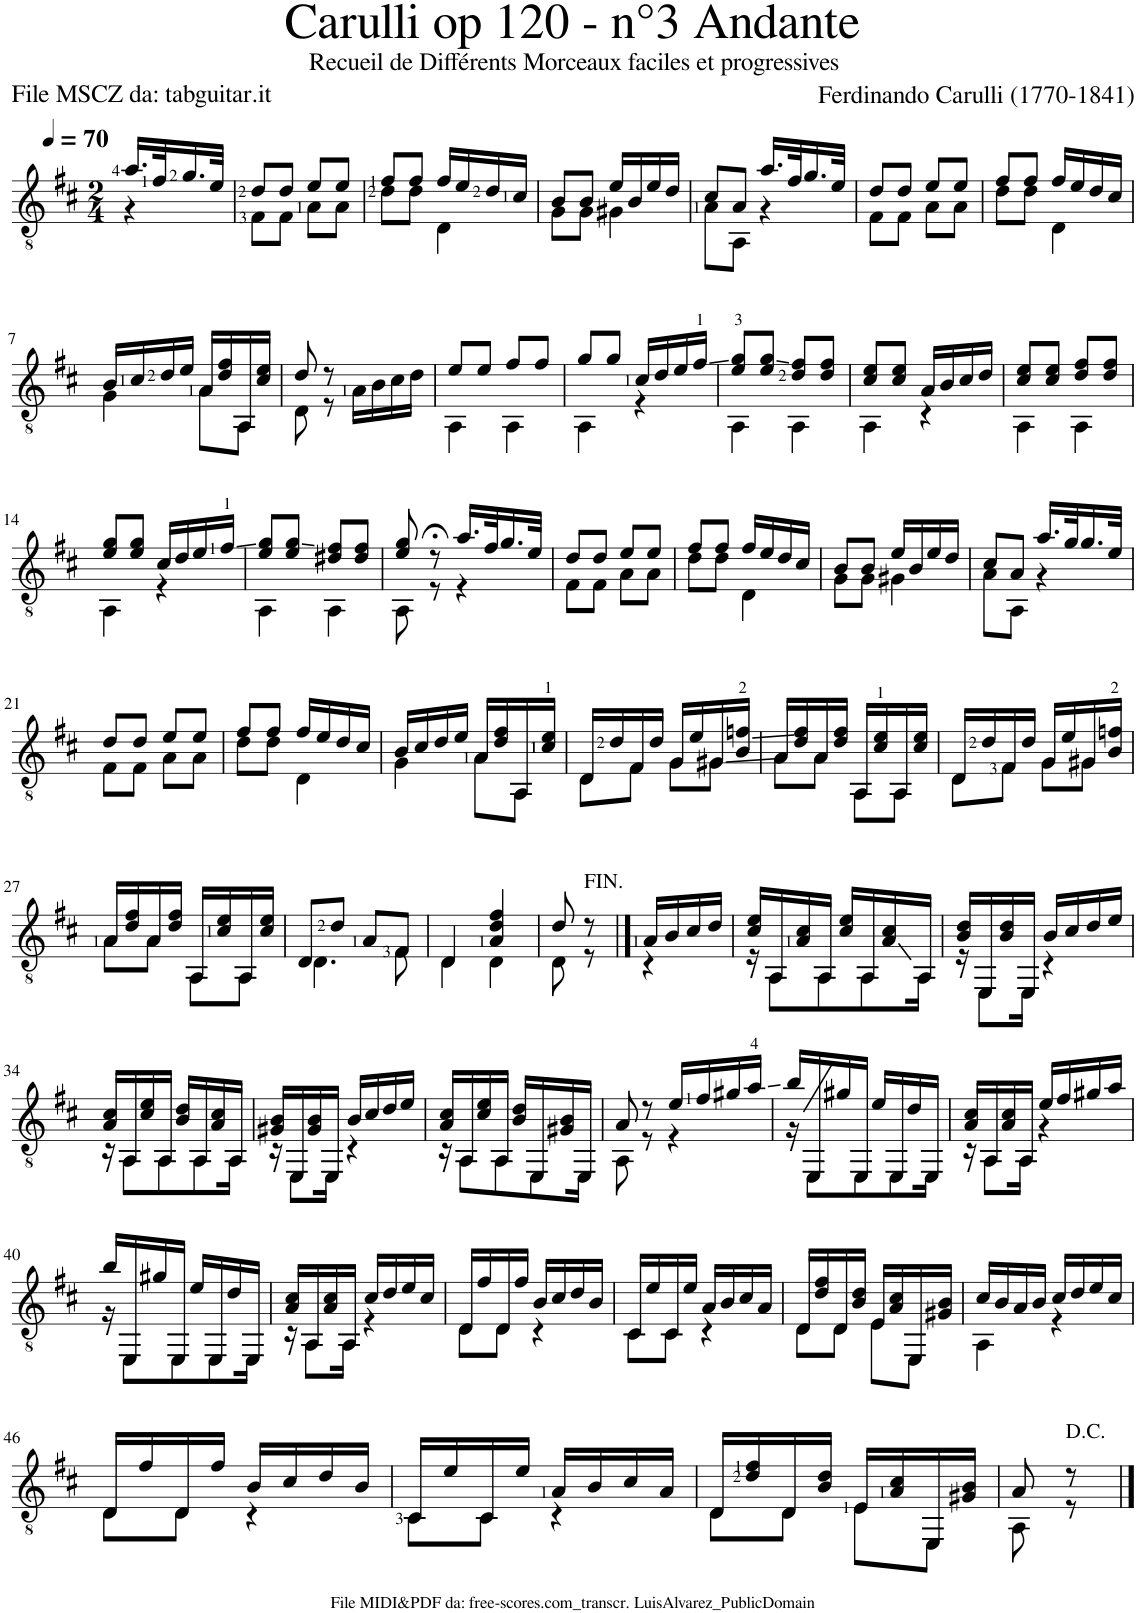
**kern
*part1
*staff1
*I"Guitar
*I'Guit.
*clefGv2
*k[f#c#]
*M2/4
*MM70
=
*^
16.a/LL	4r
32f#/K	.
16.g/	.
32e/JJk	.
=1	=1
8d/L	8F#\L
8d/J	8F#\J
8e/L	8A\L
8e/J	8A\J
=2	=2
8f#/L	8d\L
8f#/J	8d\J
16f#/LL	4D\
16e/	.
16d/	.
16c#/JJ	.
=3	=3
8B/L	8G\L
8B/J	8G\J
16e/LL	4G#X\
16B/	.
16e/	.
16d/JJ	.
=4	=4
8c#/L	8A\L
8A/J	8AA\J
16.a/LL	4r
32f#/K	.
16.g/	.
32e/JJk	.
=5	=5
8d/L	8F#\L
8d/J	8F#\J
8e/L	8A\L
8e/J	8A\J
=6	=6
8f#/L	8d\L
8f#/J	8d\J
16f#/LL	4D\
16e/	.
16d/	.
16c#/JJ	.
!!LO:LB:g=z	!!
=7	=7
16B/LL	4G\
16c#/	.
16d/	.
16e/JJ	.
16A/LL	8A\L
16d/ 16f#/	.
16AA/	8AA\J
16c#/ 16e/JJ	.
=8	=8
8d/	8D\
8r	8r
16A\LL	4ryy
16B\	.
16c#\	.
16d\JJ	.
=9	=9
8e/L	4AA\
8e/J	.
8f#/L	4AA\
8f#/J	.
=10	=10
8g/L	4AA\
8g/J	.
16c#/LL	4r
16d/	.
16e/	.
16f#/JJ	.
=11	=11
8e/ 8g/L	4AA\
8e/ 8g/J	.
8d/ 8f#/L	4AA\
8d/ 8f#/J	.
=12	=12
8c#/ 8e/L	4AA\
8c#/ 8e/J	.
16A/LL	4r
16B/	.
16c#/	.
16d/JJ	.
=13	=13
8c#/ 8e/L	4AA\
8c#/ 8e/J	.
8d/ 8f#/L	4AA\
8d/ 8f#/J	.
!!LO:LB:g=z	!!
=14	=14
8e/ 8g/L	4AA\
8e/ 8g/J	.
16c#/LL	4r
16d/	.
16e/	.
16f#/JJ	.
=15	=15
8e/ 8g/L	4AA\
8e/ 8g/J	.
8d#X/ 8f#/L	4AA\
8d#/ 8f#/J	.
=16	=16
8e/ 8g/	8AA\
8r;<	8r
16.a/LL	4r
32f#/K	.
16.g/	.
32e/JJk	.
=17	=17
8d/L	8F#\L
8d/J	8F#\J
8e/L	8A\L
8e/J	8A\J
=18	=18
8f#/L	8d\L
8f#/J	8d\J
16f#/LL	4D\
16e/	.
16d/	.
16c#/JJ	.
=19	=19
8B/L	8G\L
8B/J	8G\J
16e/LL	4G#X\
16B/	.
16e/	.
16d/JJ	.
=20	=20
8c#/L	8A\L
8A/J	8AA\J
16.a/LL	4r
32g/K	.
16.g/	.
32e/JJk	.
!!LO:LB:g=z	!!
=21	=21
8d/L	8F#\L
8d/J	8F#\J
8e/L	8A\L
8e/J	8A\J
=22	=22
8f#/L	8d\L
8f#/J	8d\J
16f#/LL	4D\
16e/	.
16d/	.
16c#/JJ	.
=23	=23
16B/LL	4G\
16c#/	.
16d/	.
16e/JJ	.
16A/LL	8A\L
16d/ 16f#/	.
16AA/	8AA\J
16c#/ 16e/JJ	.
=24	=24
16D/LL	8D\L
16d/	.
16F#/	8F#\J
16d/JJ	.
16G/LL	8G\L
16e/	.
16G#X/	8G#\J
16B/ 16fn/JJ	.
=25	=25
16A/LL	8A\L
16d/ 16f#/	.
16A/	8A\J
16d/ 16f#/JJ	.
16AA/LL	8AA\L
16c#/ 16e/	.
16AA/	8AA\J
16c#/ 16e/JJ	.
=26	=26
16D/LL	8D\L
16d/	.
16F#/	8F#\J
16d/JJ	.
16G/LL	8G\L
16e/	.
16G#X/	8G#\J
16B/ 16fn/JJ	.
!!LO:LB:g=z	!!
=27	=27
16A/LL	8A\L
16d/ 16f#/	.
16A/	8A\J
16d/ 16f#/JJ	.
16AA/LL	8AA\L
16c#/ 16e/	.
16AA/	8AA\J
16c#/ 16e/JJ	.
=28	=28
8D/L	4.D\
8d/J	.
8A/L	.
8F#/J	8F#\
=29	=29
4D/	4D\
4A/ 4d/ 4f#/	4D\
=30	=30
8d/	8D\
!LO:TX:a:t=FIN.	!
8r	8r
==31	==31
16A/LL	4r
16B/	.
16c#/	.
16d/JJ	.
=32	=32
16c#/ 16e/LL	16r
16AA/	8AA\L
16A/ 16c#/	.
16AA/JJ	8AA\
16c#/ 16e/LL	.
16AA/	8AA\
16A/ 16c#/	.
16AA/JJ	16AA\Jk
=33	=33
16B/ 16d/LL	16r
16EE/	8EE\L
16B/ 16d/	.
16EE/JJ	16EE\Jk
16B/LL	4r
16c#/	.
16d/	.
16e/JJ	.
!!LO:LB:g=z	!!
=34	=34
16A/ 16c#/LL	16r
16AA/	8AA\L
16c#/ 16e/	.
16AA/JJ	8AA\
16B/ 16d/LL	.
16AA/	8AA\
16A/ 16c#/	.
16AA/JJ	16AA\Jk
=35	=35
16G#X/ 16B/LL	16r
16EE/	8EE\L
16G#/ 16B/	.
16EE/JJ	16EE\Jk
16B/LL	4r
16c#/	.
16d/	.
16e/JJ	.
=36	=36
16A/ 16c#/LL	16r
16AA/	8AA\L
16c#/ 16e/	.
16AA/JJ	8AA\
16B/ 16d/LL	.
16EE/	8EE\
16G#X/ 16B/	.
16EE/JJ	16EE\Jk
=37	=37
8A/	8AA\
8r	8r
16e/LL	4r
16f#/	.
16g#X/	.
16a/JJ	.
=38	=38
16b/LL	16r
16EE/	8EE\L
16g#X/	.
16EE/JJ	8EE\
16e/LL	.
16EE/	8EE\
16d/	.
16EE/JJ	16EE\Jk
=39	=39
16A/ 16c#/LL	16r
16AA/	8AA\L
16A/ 16c#/	.
16AA/JJ	16AA\Jk
16e/LL	4r
16f#/	.
16g#X/	.
16a/JJ	.
!!LO:LB:g=z	!!
=40	=40
16b/LL	16r
16EE/	8EE\L
16g#X/	.
16EE/JJ	8EE\
16e/LL	.
16EE/	8EE\
16d/	.
16EE/JJ	16EE\Jk
=41	=41
16A/ 16c#/LL	16r
16AA/	8AA\L
16A/ 16c#/	.
16AA/JJ	16AA\Jk
16c#/LL	4r
16d/	.
16e/	.
16c#/JJ	.
=42	=42
16D/LL	8D\L
16f#/	.
16D/	8D\J
16f#/JJ	.
16B/LL	4r
16c#/	.
16d/	.
16B/JJ	.
=43	=43
16C#/LL	8C#\L
16e/	.
16C#/	8C#\J
16e/JJ	.
16A/LL	4r
16B/	.
16c#/	.
16A/JJ	.
=44	=44
16D/LL	8D\L
16d/ 16f#/	.
16D/	8D\J
16B/ 16d/JJ	.
16E/LL	8E\L
16A/ 16c#/	.
16EE/	8EE\J
16G#X/ 16B/JJ	.
=45	=45
16c#/LL	4AA\
16B/	.
16A/	.
16B/JJ	.
16c#/LL	4r
16d/	.
16e/	.
16c#/JJ	.
!!LO:LB:g=z	!!
=46	=46
16D/LL	8D\L
16f#/	.
16D/	8D\J
16f#/JJ	.
16B/LL	4r
16c#/	.
16d/	.
16B/JJ	.
=47	=47
16C#/LL	8C#\L
16e/	.
16C#/	8C#\J
16e/JJ	.
16A/LL	4r
16B/	.
16c#/	.
16A/JJ	.
=48	=48
16D/LL	8D\L
16d/ 16f#/	.
16D/	8D\J
16B/ 16d/JJ	.
16E/LL	8E\L
16A/ 16c#/	.
16EE/	8EE\J
16G#X/ 16B/JJ	.
=49	=49
8A/	8AA\
8r	8r
*v	*v
==
*-
